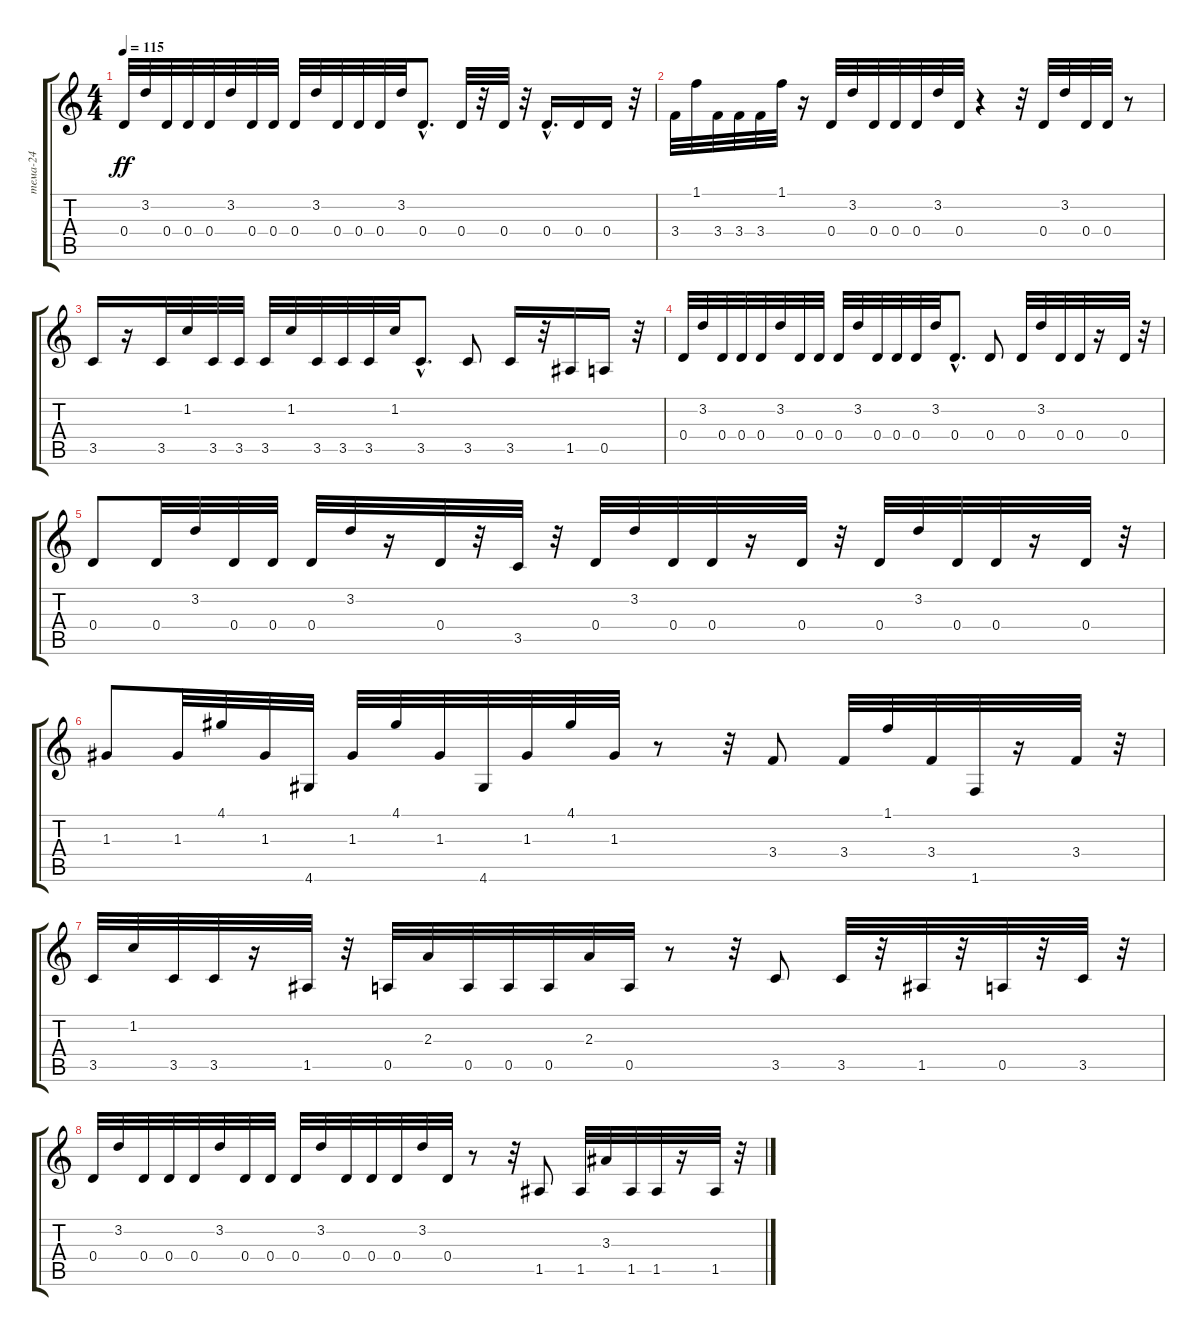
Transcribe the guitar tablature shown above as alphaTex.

\track ("тема-24" "тема-24") {instrument overdrivenguitar}
\staff {score tabs}
\tuning (E4 B3 G3 D3 A2 E2) {hide}
\ts (4 4)
\tempo 115
\clef g2
\ks c
0.4.32{dy ff} 3.2.32 0.4.32 0.4.32 0.4.32 3.2.32 0.4.32 0.4.32 0.4.32 3.2.32 0.4.32 0.4.32 0.4.32 3.2.32 0.4{hac}.8{d} 0.4.32 r.32 0.4.32 r.32 0.4{hac}.16{d} 0.4.16 0.4.16 r.32 |
3.4.32 1.1.32 3.4.32 3.4.32 3.4.32 1.1.32 r.16 0.4.32 3.2.32 0.4.32 0.4.32 0.4.32 3.2.32 0.4.32 r.4 r.32 0.4.32 3.2.32 0.4.32 0.4.32 r.8 |
3.5.16 r.16 3.5.32 1.2.32 3.5.32 3.5.32 3.5.32 1.2.32 3.5.32 3.5.32 3.5.32 1.2.32 3.5{hac}.8{d} 3.5.8 3.5.16{balance 8} r.32 1.5.16 0.5.16 r.32 |
0.4.32 3.2.32 0.4.32 0.4.32 0.4.32 3.2.32 0.4.32 0.4.32 0.4.32 3.2.32 0.4.32 0.4.32 0.4.32 3.2.32 0.4{hac}.8{d} 0.4.8 0.4.32 3.2.32 0.4.32 0.4.32 r.16 0.4.32 r.32 |
0.4.8 0.4.32 3.2.32 0.4.32 0.4.32 0.4.32 3.2.32 r.16 0.4.32 r.32 3.5.32 r.32 0.4.32 3.2.32 0.4.32 0.4.32 r.16 0.4.32 r.32 0.4.32 3.2.32 0.4.32 0.4.32 r.16 0.4.32 r.32 |
1.3.8 1.3.32 4.1.32 1.3.32 4.6.32 1.3.32 4.1.32 1.3.32 4.6.32 1.3.32 4.1.32 1.3.32 r.8 r.32 3.4.8 3.4.32 1.1.32 3.4.32 1.6.32 r.16 3.4.32 r.32 |
3.5.32 1.2.32 3.5.32 3.5.32 r.16 1.5.32 r.32 0.5.32 2.3.32 0.5.32 0.5.32 0.5.32 2.3.32 0.5.32 r.8 r.32 3.5.8 3.5.32 r.32 1.5.32 r.32 0.5.32 r.32 3.5.32 r.32 |
0.4.32 3.2.32 0.4.32 0.4.32 0.4.32 3.2.32 0.4.32 0.4.32 0.4.32 3.2.32 0.4.32 0.4.32 0.4.32 3.2.32 0.4.32 r.8 r.32 1.5.8 1.5.32 3.3.32 1.5.32 1.5.32 r.16 1.5.32 r.32
